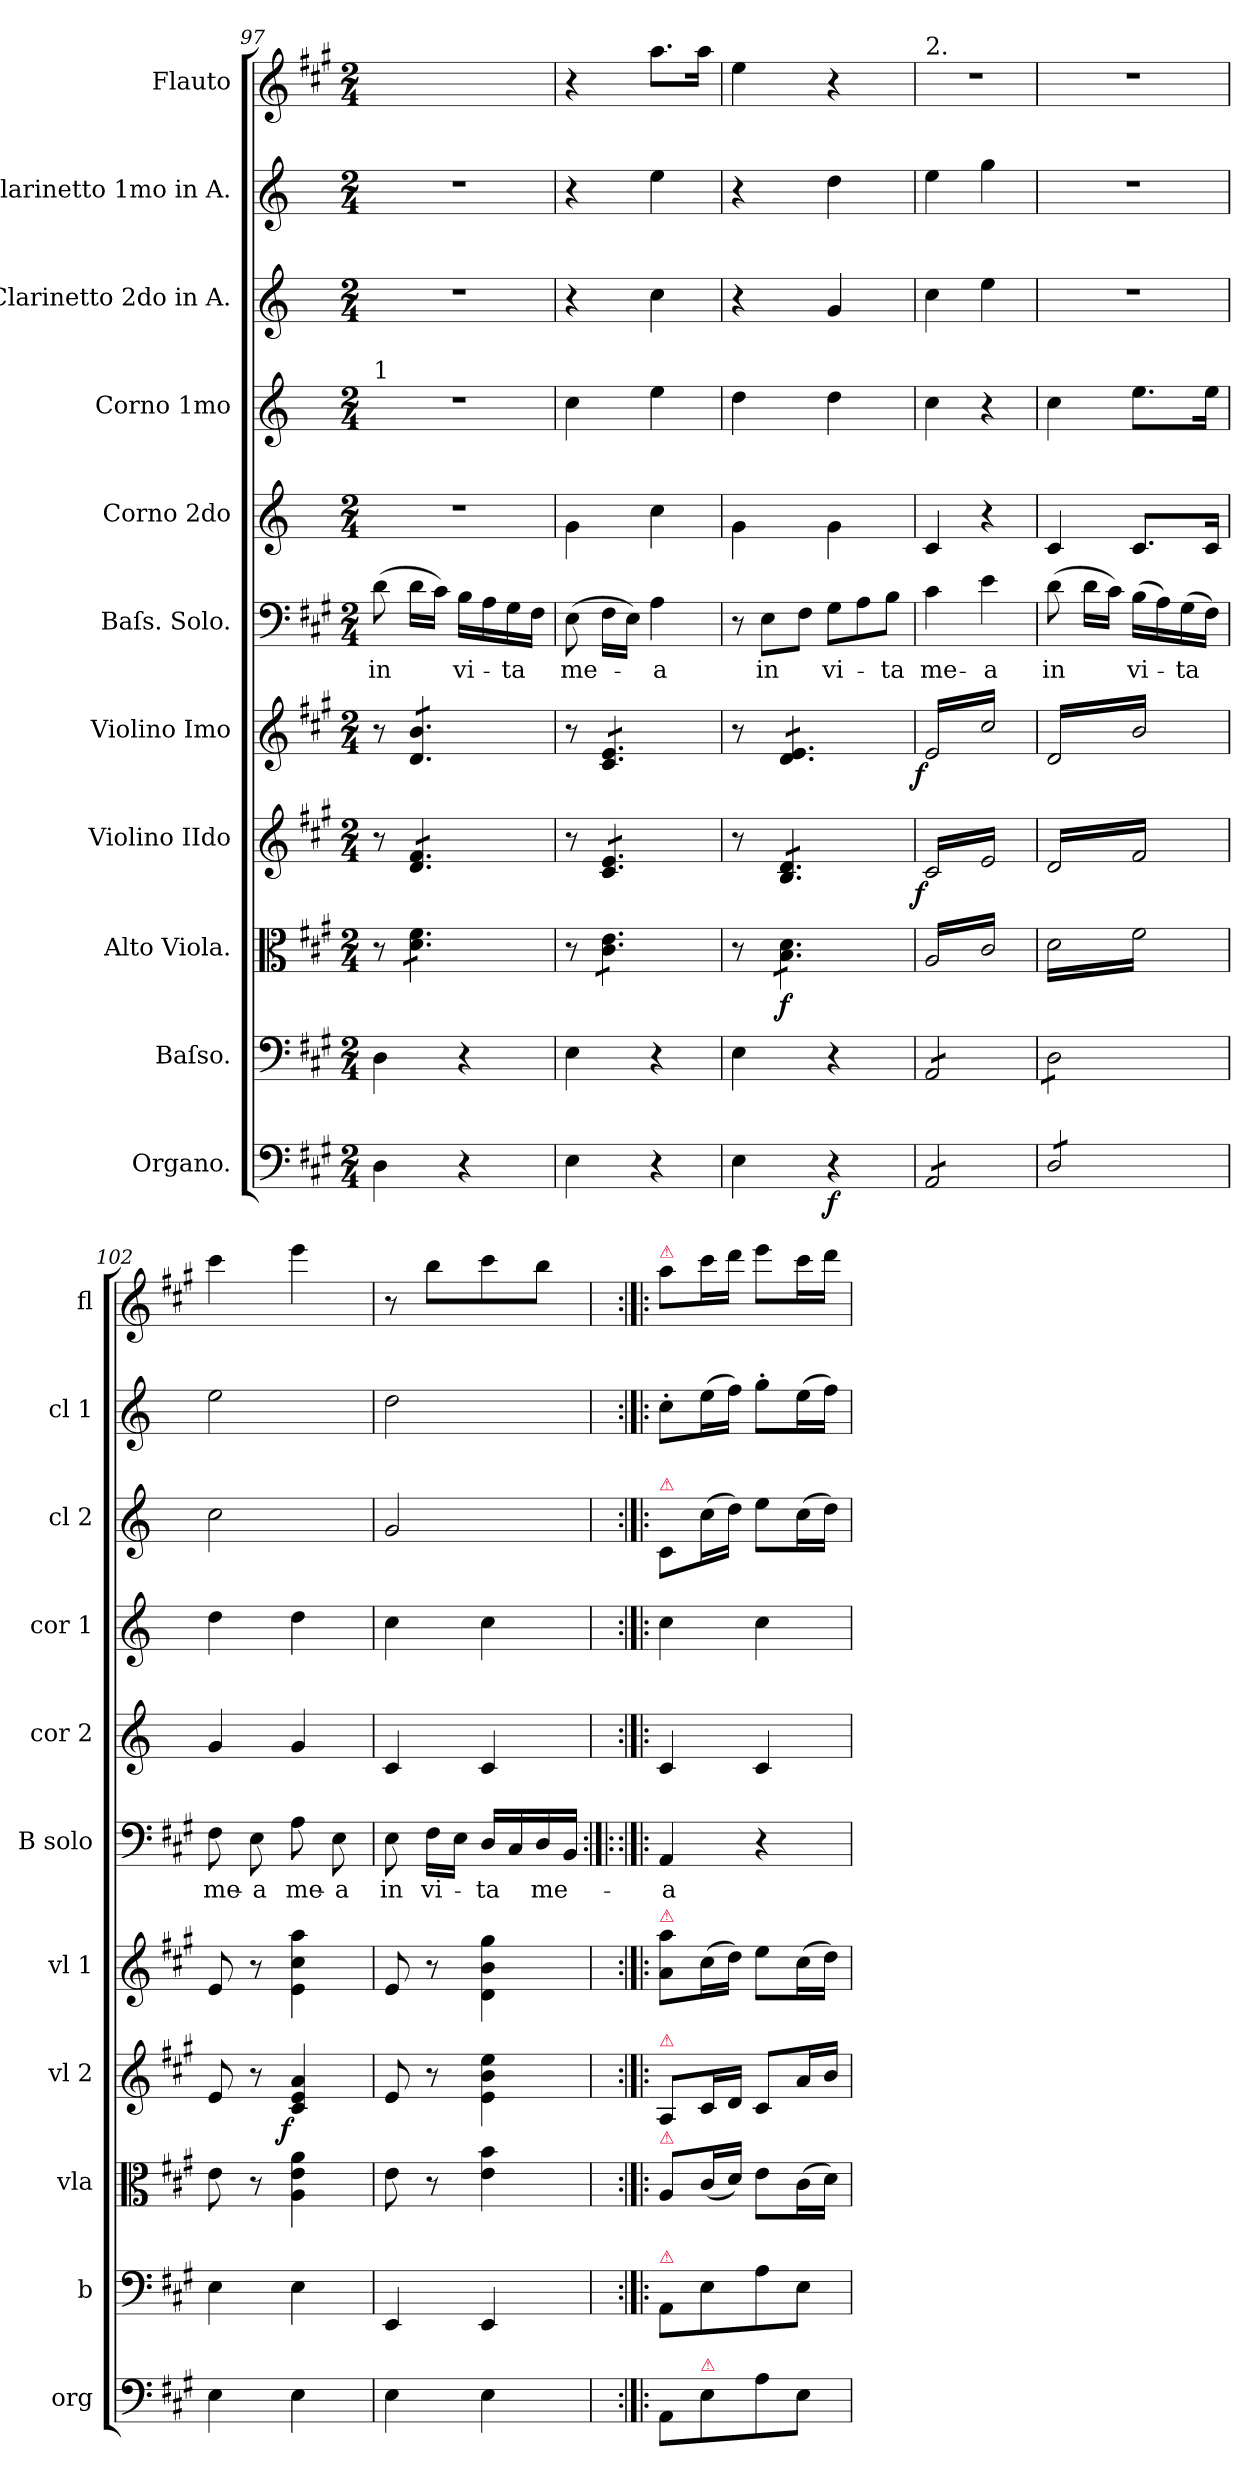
**kern	**dynam	**kern	**kern	**dynam	**kern	**dynam	**kern	**dynam	**kern	**text	**kern	**kern	**kern	**kern	**kern
*part11	*part11	*part10	*part9	*part9	*part8	*part8	*part7	*part7	*part6	*part6	*part5	*part4	*part3	*part2	*part1
*staff11	*staff11	*staff10	*staff9	*staff9	*staff8	*staff8	*staff7	*staff7	*staff6	*staff6	*staff5	*staff4	*staff3	*staff2	*staff1
*I"Organo.	*	*I"Baſso.	*I"Alto Viola.	*	*I"Violino IIdo	*	*I"Violino Imo	*	*I"Baſs. Solo.	*	*I"Corno 2do	*I"Corno 1mo	*I"Clarinetto 2do in A.	*I"Clarinetto 1mo in A.	*I"Flauto
*I'org	*	*I'b	*I'vla	*	*I'vl 2	*	*I'vl 1	*	*I'B solo	*	*I'cor 2	*I'cor 1	*I'cl 2	*I'cl 1	*I'fl
*clefF4	*	*clefF4	*clefC3	*	*clefG2	*	*clefG2	*	*clefF4	*	*clefG2	*clefG2	*clefG2	*clefG2	*clefG2
*	*	*	*	*	*	*	*	*	*	*	*ITrd2c3	*ITrd2c3	*ITrd2c3	*ITrd2c3	*
*k[f#c#g#]	*	*k[f#c#g#]	*k[f#c#g#]	*	*k[f#c#g#]	*	*k[f#c#g#]	*	*k[f#c#g#]	*	*k[f#c#g#]	*k[f#c#g#]	*k[f#c#g#]	*k[f#c#g#]	*k[f#c#g#]
*A:	*	*A:	*A:	*	*A:	*	*A:	*	*A:	*	*A:	*A:	*A:	*A:	*A:
*M2/4	*	*M2/4	*M2/4	*	*M2/4	*	*M2/4	*	*M2/4	*	*M2/4	*M2/4	*M2/4	*M2/4	*M2/4
=97	=97	=97	=97	=97	=97	=97	=97	=97	=97	=97	=97	=97	=97	=97	=97
!	!	!	!	!	!	!	!	!	!	!	!	!LO:TX:a:t=1	!	!	!
4D\	.	4D\	8r	.	8r	.	8r	.	(>8d\	in	2r	2r	2r	2r	2ryy
*	*	*	*tremolo	*	*	*	*	*	*	*	*	*	*	*	*
*	*	*	*	*	*tremolo	*	*	*	*	*	*	*	*	*	*
*	*	*	*	*	*	*	*tremolo	*	*	*	*	*	*	*	*
.	.	.	8d\ 8f#\L	.	8d/ 8f#/L	.	8d/ 8b/L	.	16d\LL	.	.	.	.	.	.
.	.	.	.	.	.	.	.	.	16c#\JJ)	.	.	.	.	.	.
4r	.	4r	8d\ 8f#\	.	8d/ 8f#/	.	8d/ 8b/	.	16B\LL	vi-	.	.	.	.	.
.	.	.	.	.	.	.	.	.	16A\	.	.	.	.	.	.
.	.	.	8d\ 8f#\J	.	8d/ 8f#/J	.	8d/ 8b/J	.	16G#\	-ta	.	.	.	.	.
.	.	.	.	.	.	.	.	.	16F#\JJ	.	.	.	.	.	.
=98	=98	=98	=98	=98	=98	=98	=98	=98	=98	=98	=98	=98	=98	=98	=98
4E\	.	4E\	8r	.	8r	.	8r	.	(>8E\	me-	4e\	4a\	4r	4r	4r
.	.	.	8c#\ 8e\L	.	8c#/ 8e/L	.	8c#/ 8e/L	.	16F#\LL	.	.	.	.	.	.
.	.	.	.	.	.	.	.	.	16E\JJ)	.	.	.	.	.	.
4r	.	4r	8c#\ 8e\	.	8c#/ 8e/	.	8c#/ 8e/	.	4A\	-a	4a\	4cc#\	4a\	4cc#\	8.aa\L
.	.	.	8c#\ 8e\J	.	8c#/ 8e/J	.	8c#/ 8e/J	.	.	.	.	.	.	.	.
.	.	.	.	.	.	.	.	.	.	.	.	.	.	.	16aa\Jk
=99	=99	=99	=99	=99	=99	=99	=99	=99	=99	=99	=99	=99	=99	=99	=99
*	*	*	*	*	*	*	*	*	*Xtuplet	*	*	*	*	*	*
4E\	.	4E\	8r	.	8r	.	8r	.	12r	.	4e\	4b\	4r	4r	4ee\
.	.	.	.	.	.	.	.	.	12E\L	in	.	.	.	.	.
!	!	!	!	!LO:DY:b	!	!	!	!	!	!	!	!	!	!	!
.	.	.	8B\ 8d\L	f	8B/ 8d/L	.	8d/ 8e/L	.	.	.	.	.	.	.	.
.	.	.	.	.	.	.	.	.	12F#\J	.	.	.	.	.	.
!	!LO:DY:b	!	!	!	!	!	!	!	!	!	!	!	!	!	!
4r	f	4r	8B\ 8d\	.	8B/ 8d/	.	8d/ 8e/	.	12G#\L	vi-	4e\	4b\	4e/	4b\	4r
.	.	.	.	.	.	.	.	.	12A\	.	.	.	.	.	.
.	.	.	8B\ 8d\J	.	8B/ 8d/J	.	8d/ 8e/J	.	.	.	.	.	.	.	.
.	.	.	.	.	.	.	.	.	12B\J	-ta	.	.	.	.	.
=100	=100	=100	=100	=100	=100	=100	=100	=100	=100	=100	=100	=100	=100	=100	=100
!	!	!	!	!	!	!	!	!	!	!	!	!	!	!	!LO:TX:a:t=2.
!	!	!	!	!	!	!LO:DY:b:rj	!	!LO:DY:b:rj	!	!	!	!	!	!	!
*tremolo	*	*	*	*	*	*	*	*	*	*	*	*	*	*	*
*	*	*tremolo	*	*	*	*	*	*	*	*	*	*	*	*	*
8AA/L	.	8AA/L	16A/LL	.	16c#/LL	f	16e/LL	f	4c#\	me-	4A/	4a\	4a\	4cc#\	2r
.	.	.	16c#/	.	16e/	.	16cc#/	.	.	.	.	.	.	.	.
8AA/	.	8AA/	16A/	.	16c#/	.	16e/	.	.	.	.	.	.	.	.
.	.	.	16c#/	.	16e/	.	16cc#/	.	.	.	.	.	.	.	.
8AA/	.	8AA/	16A/	.	16c#/	.	16e/	.	4e\	-a	4r	4r	4cc#\	4ee\	.
.	.	.	16c#/	.	16e/	.	16cc#/	.	.	.	.	.	.	.	.
8AA/J	.	8AA/J	16A/	.	16c#/	.	16e/	.	.	.	.	.	.	.	.
.	.	.	16c#/JJ	.	16e/JJ	.	16cc#/JJ	.	.	.	.	.	.	.	.
=101	=101	=101	=101	=101	=101	=101	=101	=101	=101	=101	=101	=101	=101	=101	=101
8D/L	.	8D\L	16d\LL	.	16d/LL	.	16d/LL	.	(>8d\	in	4A/	4a\	2r	2r	2r
.	.	.	16f#\	.	16f#/	.	16b/	.	.	.	.	.	.	.	.
8D/	.	8D\	16d\	.	16d/	.	16d/	.	16d\LL	.	.	.	.	.	.
.	.	.	16f#\	.	16f#/	.	16b/	.	16c#\JJ)	.	.	.	.	.	.
8D/	.	8D\	16d\	.	16d/	.	16d/	.	(>16B\LL	vi-	8.A/L	8.cc#\L	.	.	.
.	.	.	16f#\	.	16f#/	.	16b/	.	16A\)	.	.	.	.	.	.
8D/J	.	8D\J	16d\	.	16d/	.	16d/	.	(>16G#\	-ta	.	.	.	.	.
*	*	*Xtremolo	*	*	*	*	*	*	*	*	*	*	*	*	*
*Xtremolo	*	*	*	*	*	*	*	*	*	*	*	*	*	*	*
.	.	.	16f#\JJ	.	16f#/JJ	.	16b/JJ	.	16F#\JJ)	.	16A/Jk	16cc#\Jk	.	.	.
*	*	*	*	*	*	*	*Xtremolo	*	*	*	*	*	*	*	*
*	*	*	*	*	*Xtremolo	*	*	*	*	*	*	*	*	*	*
*	*	*	*Xtremolo	*	*	*	*	*	*	*	*	*	*	*	*
=102	=102	=102	=102	=102	=102	=102	=102	=102	=102	=102	=102	=102	=102	=102	=102
4E\	.	4E\	8e\	.	8e/	.	8e/	.	8F#\	me-	4e/	4b\	2a\	2cc#\	4ccc#\
.	.	.	.	.	.	.	.	.	.	.	.	.	.	.	.
.	.	.	8r	.	8r	.	8r	.	8E\	-a	.	.	.	.	.
.	.	.	.	.	.	.	.	.	.	.	.	.	.	.	.
!	!	!	!	!	!	!LO:DY:b:rj	!	!	!	!LO:LY:i	!	!	!	!	!
4E\	.	4E\	4A\ 4e\ 4a\	.	4c#/ 4e/ 4a/	f	4e\ 4cc#\ 4aa\	.	8A\	me-	4e/	4b\	.	.	4eee\
!	!	!	!	!	!	!	!	!	!	!LO:LY:i	!	!	!	!	!
.	.	.	.	.	.	.	.	.	8E\	-a	.	.	.	.	.
=103	=103	=103	=103	=103	=103	=103	=103	=103	=103	=103	=103	=103	=103	=103	=103
4E\	.	4EE/	8e\	.	8e/	.	8e/	.	8E\	in	4A/	4a\	2e/	2b\	8r
.	.	.	8r	.	8r	.	8r	.	16F#\LL	vi-	.	.	.	.	8bb\L
.	.	.	.	.	.	.	.	.	16E\JJ	.	.	.	.	.	.
4E\	.	4EE/	4e\ 4b\	.	4e\ 4b\ 4ee\	.	4d\ 4b\ 4gg#\	.	16D/LL	-ta	4A/	4a\	.	.	8ccc#\
.	.	.	.	.	.	.	.	.	16C#/	.	.	.	.	.	.
.	.	.	.	.	.	.	.	.	16D/	me-	.	.	.	.	8bb\J
.	.	.	.	.	.	.	.	.	16BB/JJ	.	.	.	.	.	.
=104	=104	=104	=104	=104	=104	=104	=104	=104	=104:|!|:	=104	=104	=104	=104	=104	=104
!	!	!	!	!	!	!	!	!	!	!	!	!	!	!	!LO:TX:a:color=crimson:t=⚠
!	!	!	!	!	!	!	!	!	!	!	!	!	!LO:TX:a:color=crimson:t=⚠	!	!
!	!	!	!	!	!	!	!LO:TX:a:color=crimson:t=⚠	!	!	!	!	!	!	!	!
!	!	!	!	!	!LO:TX:a:color=crimson:t=⚠	!	!	!	!	!	!	!	!	!	!
!	!	!	!LO:TX:a:color=crimson:t=⚠	!	!	!	!	!	!	!	!	!	!	!	!
!	!	!LO:TX:a:color=crimson:t=⚠	!	!	!	!	!	!	!	!	!	!	!	!	!
8AA\L	.	8AA/L	8A/L	.	8A/L	.	8a\ 8aa\L	.	4AA/	-a	4A/	4a\	8A/L	8a'>\L	8aa\L
!LO:TX:a:color=crimson:t=⚠	!	!	!	!	!	!	!	!	!	!	!	!	!	!	!
8E\	.	8E\	(<16c#/L	.	16c#/L	.	(>16cc#\L	.	.	.	.	.	(>16a\L	(>16cc#\L	16ccc#\L
.	.	.	16d/JJ)	.	16d/JJ	.	16dd\JJ)	.	.	.	.	.	16b\JJ)	16dd\JJ)	16ddd\JJ
8A\	.	8A\	8e\L	.	8c#/L	.	8ee\L	.	4r	.	4A/	4a\	8cc#\L	8ee'>\L	8eee\L
8E\J	.	8E\J	(>16c#\L	.	16a/L	.	(>16cc#\L	.	.	.	.	.	(>16a\L	(>16cc#\L	16ccc#\L
.	.	.	16d\JJ)	.	16b/JJ	.	16dd\JJ)	.	.	.	.	.	16b\JJ)	16dd\JJ)	16ddd\JJ
=	=	=	=	=	=	=	=	=	=	=	=	=	=	=	=
*-	*-	*-	*-	*-	*-	*-	*-	*-	*-	*-	*-	*-	*-	*-	*-
